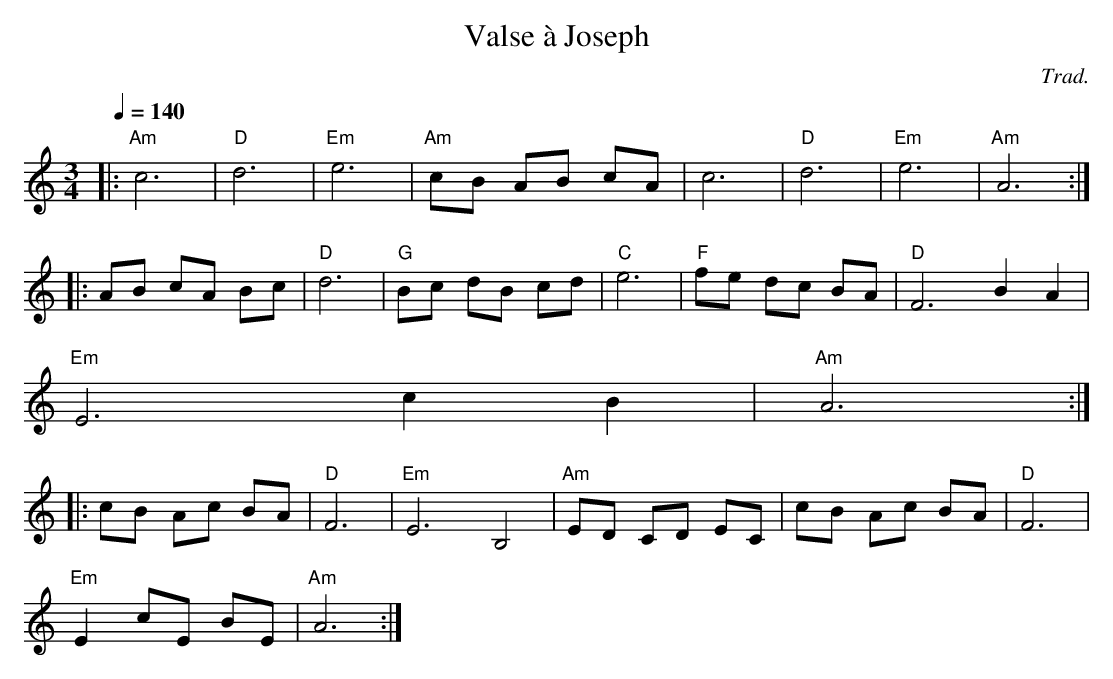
X:1
T:Valse à Joseph
C:Trad.
M:3/4
L:1/8
Q:1/4=140
K:C
|: "Am"c6 | "D"d6 | "Em"e6 | "Am"cB AB cA | c6 | "D"d6 | "Em"e6 | "Am"A6 :|
|: AB cA Bc | "D"d6 | "G"Bc dB cd | "C"e6 | "F"fe dc BA | "D"F6 B2 A2 |
"Em"E6 c2 B2 | "Am"A6 :|
|: cB Ac BA | "D"F6 | "Em"E6 B,4 | "Am"ED CD EC | cB Ac BA | "D"F6 |
"Em"E2 cE BE | "Am"A6 :|
